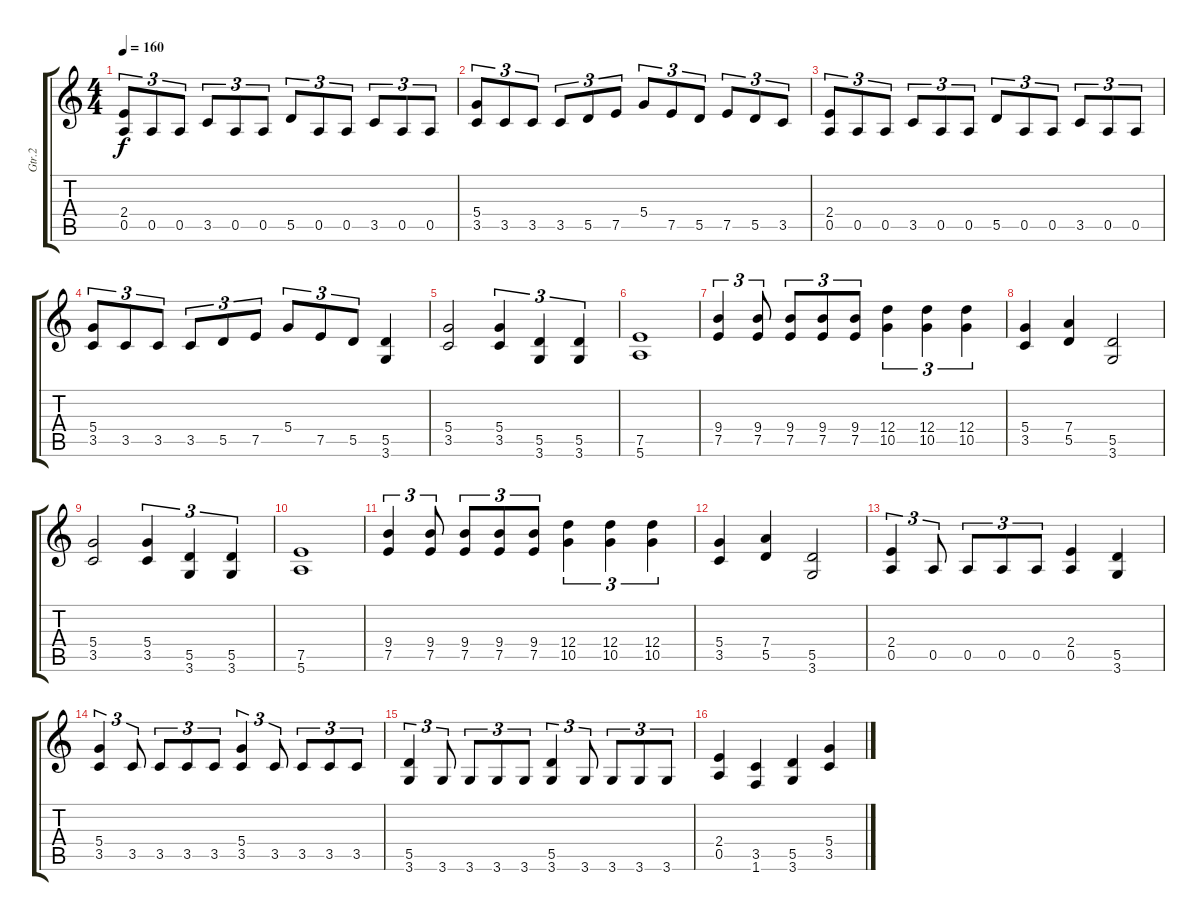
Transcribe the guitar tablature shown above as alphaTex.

\track ("Gtr.2" "Gtr.2") {instrument distortionguitar}
\staff {score tabs}
\tuning (E4 B3 G3 D3 A2 E2) {hide}
\ts (4 4)
\tempo 160
\clef g2
\ks c
(2.4 0.5).8{tu (3 2) dy f} 0.5.8{tu (3 2)} 0.5.8{tu (3 2)} 3.5.8{tu (3 2)} 0.5.8{tu (3 2)} 0.5.8{tu (3 2)} 5.5.8{tu (3 2)} 0.5.8{tu (3 2)} 0.5.8{tu (3 2)} 3.5.8{tu (3 2)} 0.5.8{tu (3 2)} 0.5.8{tu (3 2)} |
(5.4 3.5).8{tu (3 2)} 3.5.8{tu (3 2)} 3.5.8{tu (3 2)} 3.5.8{tu (3 2)} 5.5.8{tu (3 2)} 7.5.8{tu (3 2)} 5.4.8{tu (3 2)} 7.5.8{tu (3 2)} 5.5.8{tu (3 2)} 7.5.8{tu (3 2)} 5.5.8{tu (3 2)} 3.5.8{tu (3 2)} |
(2.4 0.5).8{tu (3 2)} 0.5.8{tu (3 2)} 0.5.8{tu (3 2)} 3.5.8{tu (3 2)} 0.5.8{tu (3 2)} 0.5.8{tu (3 2)} 5.5.8{tu (3 2)} 0.5.8{tu (3 2)} 0.5.8{tu (3 2)} 3.5.8{tu (3 2)} 0.5.8{tu (3 2)} 0.5.8{tu (3 2)} |
(5.4 3.5).8{tu (3 2)} 3.5.8{tu (3 2)} 3.5.8{tu (3 2)} 3.5.8{tu (3 2)} 5.5.8{tu (3 2)} 7.5.8{tu (3 2)} 5.4.8{tu (3 2)} 7.5.8{tu (3 2)} 5.5.8{tu (3 2)} (5.5 3.6).4 |
(5.4 3.5).2 (5.4 3.5).4{tu (3 2)} (5.5 3.6).4{tu (3 2)} (5.5 3.6).4{tu (3 2)} |
(7.5 5.6).1 |
(9.4 7.5).4{tu (3 2)} (9.4 7.5).8{tu (3 2)} (9.4 7.5).8{tu (3 2)} (9.4 7.5).8{tu (3 2)} (9.4 7.5).8{tu (3 2)} (12.4 10.5).4{tu (3 2)} (12.4 10.5).4{tu (3 2)} (12.4 10.5).4{tu (3 2)} |
(5.4 3.5).4 (7.4 5.5).4 (5.5 3.6).2 |
(5.4 3.5).2 (5.4 3.5).4{tu (3 2)} (5.5 3.6).4{tu (3 2)} (5.5 3.6).4{tu (3 2)} |
(7.5 5.6).1 |
(9.4 7.5).4{tu (3 2)} (9.4 7.5).8{tu (3 2)} (9.4 7.5).8{tu (3 2)} (9.4 7.5).8{tu (3 2)} (9.4 7.5).8{tu (3 2)} (12.4 10.5).4{tu (3 2)} (12.4 10.5).4{tu (3 2)} (12.4 10.5).4{tu (3 2)} |
(5.4 3.5).4 (7.4 5.5).4 (5.5 3.6).2 |
(2.4 0.5).4{tu (3 2)} 0.5.8{tu (3 2)} 0.5.8{tu (3 2)} 0.5.8{tu (3 2)} 0.5.8{tu (3 2)} (2.4 0.5).4 (5.5 3.6).4 |
(5.4 3.5).4{tu (3 2)} 3.5.8{tu (3 2)} 3.5.8{tu (3 2)} 3.5.8{tu (3 2)} 3.5.8{tu (3 2)} (5.4 3.5).4{tu (3 2)} 3.5.8{tu (3 2)} 3.5.8{tu (3 2)} 3.5.8{tu (3 2)} 3.5.8{tu (3 2)} |
(5.5 3.6).4{tu (3 2)} 3.6.8{tu (3 2)} 3.6.8{tu (3 2)} 3.6.8{tu (3 2)} 3.6.8{tu (3 2)} (5.5 3.6).4{tu (3 2)} 3.6.8{tu (3 2)} 3.6.8{tu (3 2)} 3.6.8{tu (3 2)} 3.6.8{tu (3 2)} |
(2.4 0.5).4 (3.5 1.6).4 (5.5 3.6).4 (5.4 3.5).4
